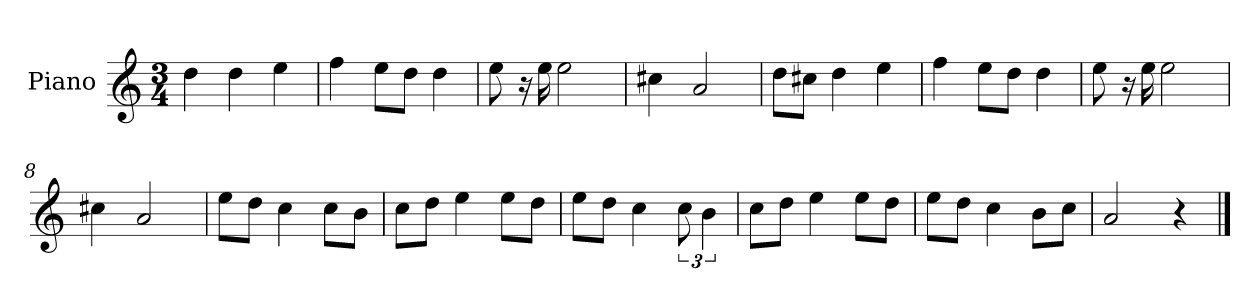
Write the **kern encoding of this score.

**kern
*part1
*staff1
*I"Piano
*I'P-no
*clefG2
*k[]
*M3/4
*MM91
=1
4dd\
4dd\
4ee\
=2
4ff\
8ee\L
8dd\J
4dd\
=3
8ee\
16r
16ee\
2ee\
=4
4cc#X\
2a/
=5
8dd\L
8cc#X\J
4dd\
4ee\
=6
4ff\
8ee\L
8dd\J
4dd\
=7
8ee\
16r
16ee\
2ee\
=8
4cc#X\
2a/
=9
8ee\L
8dd\J
4cc\
8cc\L
8b\J
!!LO:LB:g=z
=10
8cc\L
8dd\J
4ee\
8ee\L
8dd\J
=11
8ee\L
8dd\J
4cc\
12cc\
6b\
=12
8cc\L
8dd\J
4ee\
8ee\L
8dd\J
=13
8ee\L
8dd\J
4cc\
8b\L
8cc\J
=14
2a/
4r
==
*-
